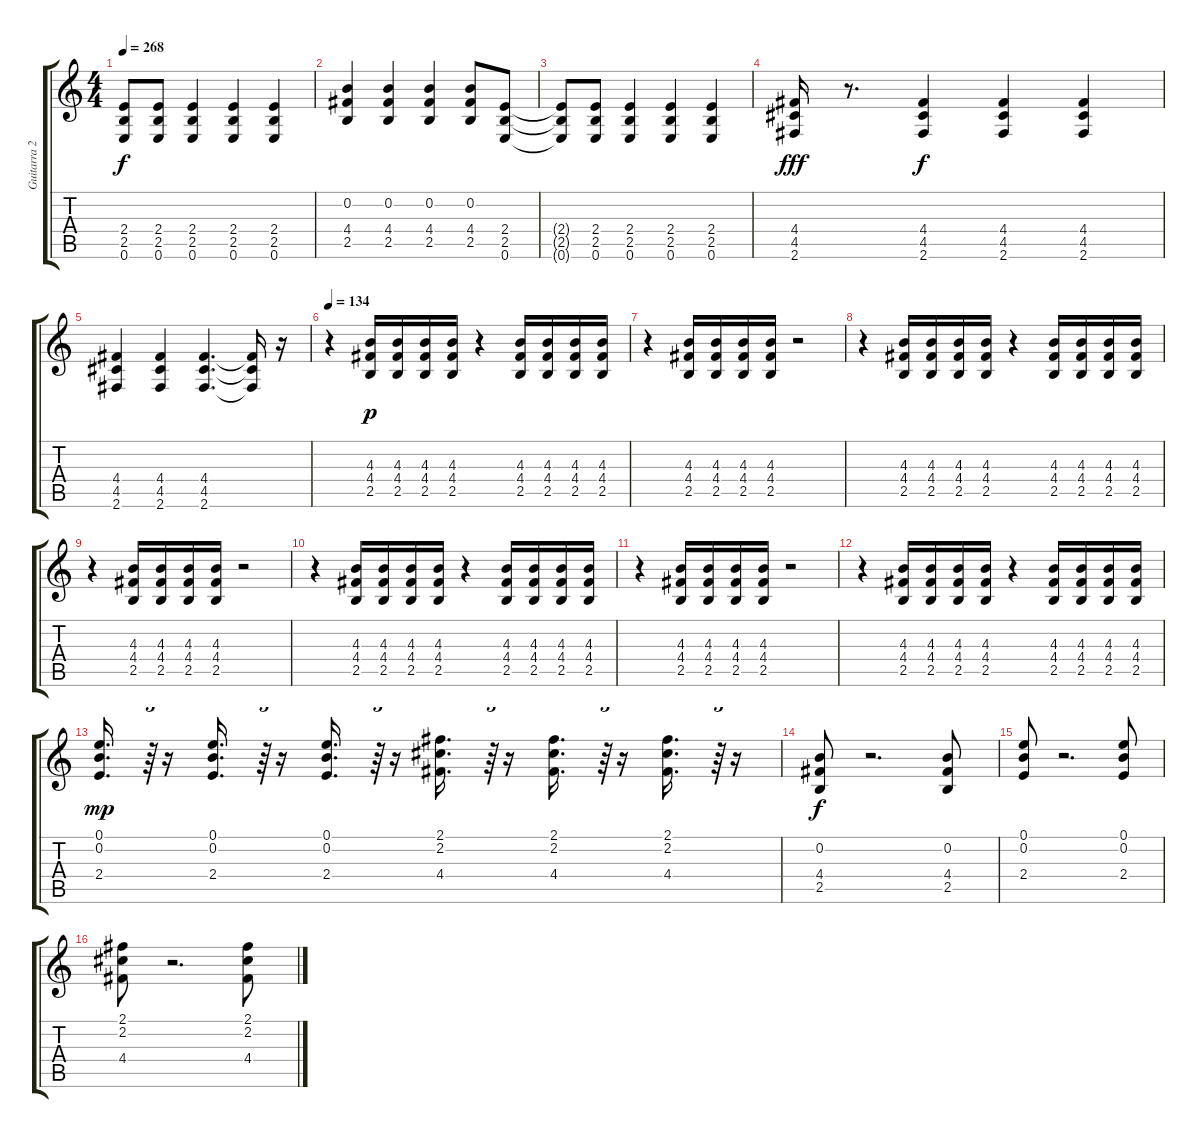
\track ("Guitarra 2" "Guitarra 2") {instrument overdrivenguitar}
\staff {score tabs}
\tuning (E4 B3 G3 D3 A2 E2) {hide}
\ts (4 4)
\tempo 268
\clef g2
\ks c
(2.4{t} 2.5{t} 0.6{t}).8{dy f} (2.4 2.5 0.6).8 (2.4 2.5 0.6).4 (2.4 2.5 0.6).4 (2.4 2.5 0.6).4 |
(0.2 4.4 2.5).4 (0.2 4.4 2.5).4 (0.2 4.4 2.5).4 (0.2 4.4 2.5).8 (2.4 2.5 0.6).8 |
(2.4{t} 2.5{t} 0.6{t}).8 (2.4 2.5 0.6).8 (2.4 2.5 0.6).4 (2.4 2.5 0.6).4 (2.4 2.5 0.6).4 |
(4.4 4.5 2.6).16{dy fff} r.8{d} (4.4 4.5 2.6).4{dy f} (4.4 4.5 2.6).4 (4.4 4.5 2.6).4 |
(4.4 4.5 2.6).4 (4.4 4.5 2.6).4 (4.4 4.5 2.6).4{d} (4.4{t} 4.5{t} 2.6{t}).16 r.16 |
\tempo 134
r.4 (4.3 4.4 2.5).16{dy p} (4.3 4.4 2.5).16 (4.3 4.4 2.5).16 (4.3 4.4 2.5).16 r.4 (4.3 4.4 2.5).16 (4.3 4.4 2.5).16 (4.3 4.4 2.5).16 (4.3 4.4 2.5).16 |
r.4 (4.3 4.4 2.5).16 (4.3 4.4 2.5).16 (4.3 4.4 2.5).16 (4.3 4.4 2.5).16 r.2 |
r.4 (4.3 4.4 2.5).16 (4.3 4.4 2.5).16 (4.3 4.4 2.5).16 (4.3 4.4 2.5).16 r.4 (4.3 4.4 2.5).16 (4.3 4.4 2.5).16 (4.3 4.4 2.5).16 (4.3 4.4 2.5).16 |
r.4 (4.3 4.4 2.5).16 (4.3 4.4 2.5).16 (4.3 4.4 2.5).16 (4.3 4.4 2.5).16 r.2 |
r.4 (4.3 4.4 2.5).16 (4.3 4.4 2.5).16 (4.3 4.4 2.5).16 (4.3 4.4 2.5).16 r.4 (4.3 4.4 2.5).16 (4.3 4.4 2.5).16 (4.3 4.4 2.5).16 (4.3 4.4 2.5).16 |
r.4 (4.3 4.4 2.5).16 (4.3 4.4 2.5).16 (4.3 4.4 2.5).16 (4.3 4.4 2.5).16 r.2 |
r.4 (4.3 4.4 2.5).16 (4.3 4.4 2.5).16 (4.3 4.4 2.5).16 (4.3 4.4 2.5).16 r.4 (4.3 4.4 2.5).16 (4.3 4.4 2.5).16 (4.3 4.4 2.5).16 (4.3 4.4 2.5).16 |
(0.1 0.2 2.4).16{d dy mp} r.64{tu (3 2)} r.16 (0.1 0.2 2.4).16{d} r.64{tu (3 2)} r.16 (0.1 0.2 2.4).16{d} r.64{tu (3 2)} r.16 (2.1 2.2 4.4).16{d} r.64{tu (3 2)} r.16 (2.1 2.2 4.4).16{d} r.64{tu (3 2)} r.16 (2.1 2.2 4.4).16{d} r.64{tu (3 2)} r.16 |
(0.2 4.4 2.5).8{dy f} r.2{d} (0.2 4.4 2.5).8 |
(0.1 0.2 2.4).8 r.2{d} (0.1 0.2 2.4).8 |
(2.1 2.2 4.4).8 r.2{d} (2.1 2.2 4.4).8
